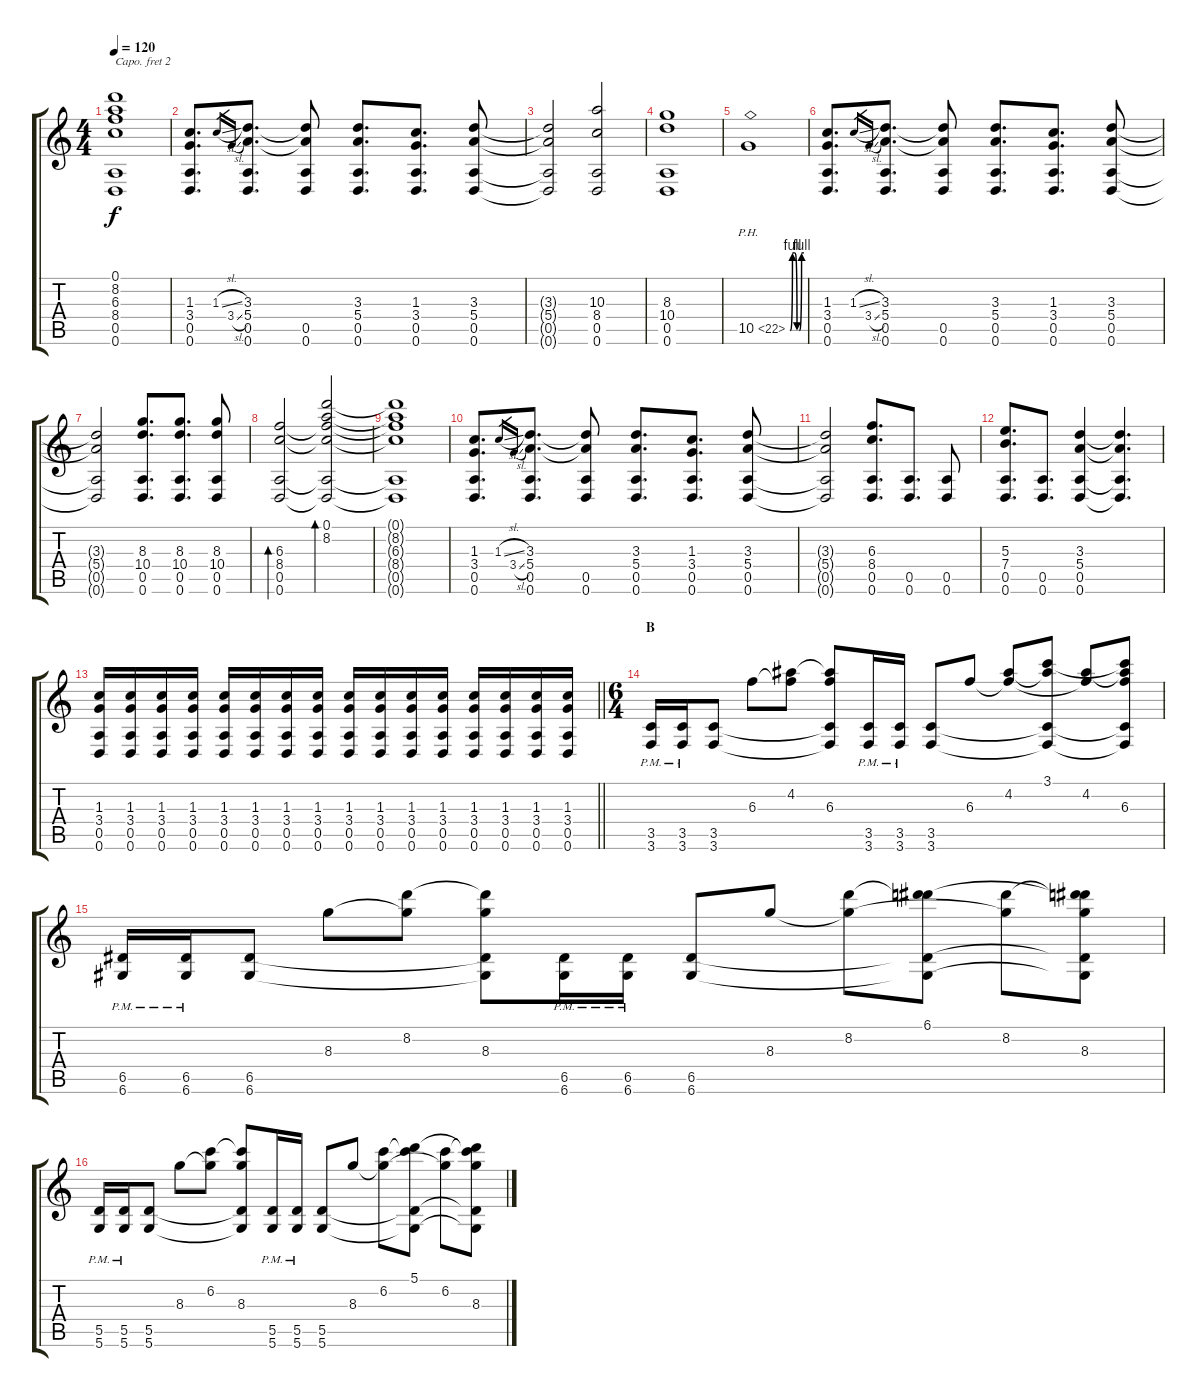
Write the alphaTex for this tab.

\track "" {instrument overdrivenguitar}
\staff {score tabs}
\capo 2
\tuning (G4 E4 A3 D3 G2 C2) {hide}
\ts (4 4)
\tempo 120
\clef g2
\ks c
(0.1{t} 8.2{t} 6.3{t} 8.4{t} 0.5{t} 0.6{t}).1{dy f} |
(1.3 3.4 0.5 0.6).8{d} 1.3{sl}.16{gr} 3.4{sl}.16{gr} (3.3 5.4 0.5 0.6).8{d} (3.3{t} 5.4{t} 0.5 0.6).8 (3.3 5.4 0.5 0.6).8{d} (1.3 3.4 0.5 0.6).8{d} (3.3 5.4 0.5 0.6).8 |
(3.3{t} 5.4{t} 0.5{t} 0.6{t}).2 (10.3 8.4 0.5 0.6).2 |
(8.3 10.4 0.5 0.6).1 |
10.5{be (custom 0 0 10 4 20 4 30 0 40 0 50 4 60 4) ph 12}.1 |
(1.3 3.4 0.5 0.6).8{d} 1.3{sl}.16{gr} 3.4{sl}.16{gr} (3.3 5.4 0.5 0.6).8{d} (3.3{t} 5.4{t} 0.5 0.6).8 (3.3 5.4 0.5 0.6).8{d} (1.3 3.4 0.5 0.6).8{d} (3.3 5.4 0.5 0.6).8 |
(3.3{t} 5.4{t} 0.5{t} 0.6{t}).2 (8.3 10.4 0.5 0.6).8{d} (8.3 10.4 0.5 0.6).8{d} (8.3 10.4 0.5 0.6).8 |
(6.3 8.4 0.5 0.6).2{bd 60} (0.1 8.2 6.3{t} 8.4{t} 0.5{t} 0.6{t}).2{bd 60} |
(0.1{t} 8.2{t} 6.3{t} 8.4{t} 0.5{t} 0.6{t}).1 |
(1.3 3.4 0.5 0.6).8{d} 1.3{sl}.16{gr} 3.4{sl}.16{gr} (3.3 5.4 0.5 0.6).8{d} (3.3{t} 5.4{t} 0.5 0.6).8 (3.3 5.4 0.5 0.6).8{d} (1.3 3.4 0.5 0.6).8{d} (3.3 5.4 0.5 0.6).8 |
(3.3{t} 5.4{t} 0.5{t} 0.6{t}).2 (6.3 8.4 0.5 0.6).8{d} (0.5 0.6).8{d} (0.5 0.6).8 |
(5.3 7.4 0.5 0.6).8{d} (0.5 0.6).8{d} (3.3 5.4 0.5 0.6).4 (3.3{t} 5.4{t} 0.5{t} 0.6{t}).4{d} |
\barLineRight lightlight
(1.3 3.4 0.5 0.6).16 (1.3 3.4 0.5 0.6).16 (1.3 3.4 0.5 0.6).16 (1.3 3.4 0.5 0.6).16 (1.3 3.4 0.5 0.6).16 (1.3 3.4 0.5 0.6).16 (1.3 3.4 0.5 0.6).16 (1.3 3.4 0.5 0.6).16 (1.3 3.4 0.5 0.6).16 (1.3 3.4 0.5 0.6).16 (1.3 3.4 0.5 0.6).16 (1.3 3.4 0.5 0.6).16 (1.3 3.4 0.5 0.6).16 (1.3 3.4 0.5 0.6).16 (1.3 3.4 0.5 0.6).16 (1.3 3.4 0.5 0.6).16 |
\ts (6 4)
\section ("" "B")
(3.5{pm} 3.6{pm}).16 (3.5{pm} 3.6{pm}).16 (3.5 3.6).8 6.3.8 (4.2 6.3{t}).8 (4.2{t} 6.3 3.5{t} 3.6{t}).8 (3.5{pm} 3.6{pm}).16 (3.5{pm} 3.6{pm}).16 (3.5 3.6).8 6.3.8 (4.2 6.3{t}).8 (3.1 4.2{t} 3.5{t} 3.6{t}).8 (4.2 6.3{t}).8 (3.1{t} 4.2{t} 6.3 3.5{t} 3.6{t}).8 |
(6.5{pm} 6.6{pm}).16 (6.5{pm} 6.6{pm}).16 (6.5 6.6).8 8.3.8 (8.2 8.3{t}).8 (8.2{t} 8.3 6.5{t} 6.6{t}).8 (6.5{pm} 6.6{pm}).16 (6.5{pm} 6.6{pm}).16 (6.5 6.6).8 8.3.8 (8.2 8.3{t}).8 (6.1 8.2{t} 6.5{t} 6.6{t}).8 (8.2 8.3{t}).8 (6.1{t} 8.2{t} 8.3 6.5{t} 6.6{t}).8 |
(5.5{pm} 5.6{pm}).16 (5.5{pm} 5.6{pm}).16 (5.5 5.6).8 8.3.8 (6.2 8.3{t}).8 (6.2{t} 8.3 5.5{t} 5.6{t}).8 (5.5{pm} 5.6{pm}).16 (5.5{pm} 5.6{pm}).16 (5.5 5.6).8 8.3.8 (6.2 8.3{t}).8 (5.1 6.2{t} 5.5{t} 5.6{t}).8 (6.2 8.3{t}).8 (5.1{t} 6.2{t} 8.3 5.5{t} 5.6{t}).8
